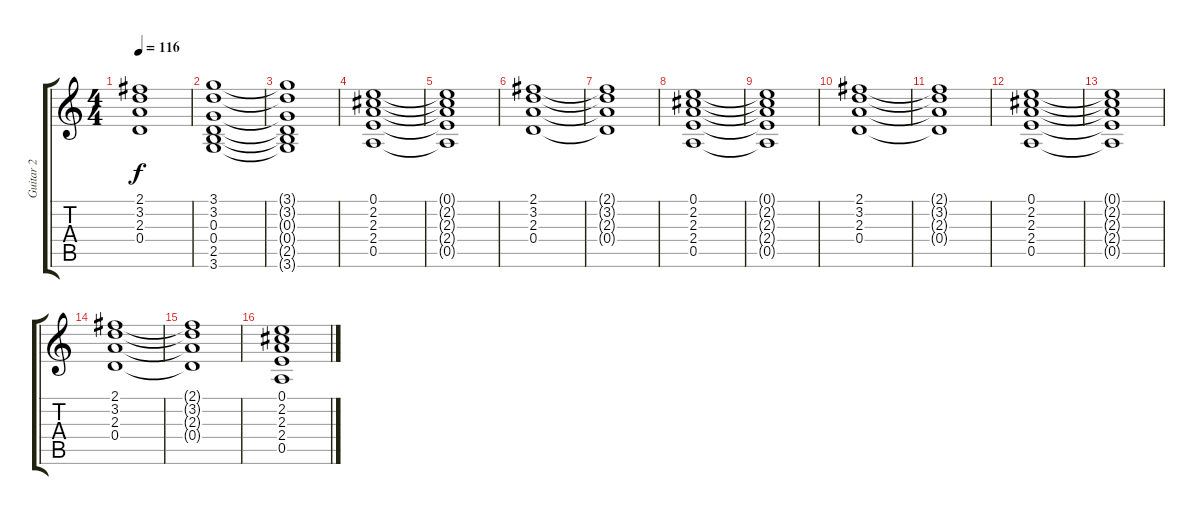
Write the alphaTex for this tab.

\track ("Guitar 2" "Guitar 2") {instrument distortionguitar}
\staff {score tabs}
\tuning (E4 B3 G3 D3 A2 E2) {hide}
\ts (4 4)
\tempo 116
\clef g2
\ks c
(2.1{t} 3.2{t} 2.3{t} 0.4{t}).1{dy f} |
(3.1 3.2 0.3 0.4 2.5 3.6).1 |
(3.1{t} 3.2{t} 0.3{t} 0.4{t} 2.5{t} 3.6{t}).1 |
(0.1 2.2 2.3 2.4 0.5).1 |
(0.1{t} 2.2{t} 2.3{t} 2.4{t} 0.5{t}).1 |
(2.1 3.2 2.3 0.4).1 |
(2.1{t} 3.2{t} 2.3{t} 0.4{t}).1 |
(0.1 2.2 2.3 2.4 0.5).1 |
(0.1{t} 2.2{t} 2.3{t} 2.4{t} 0.5{t}).1 |
(2.1 3.2 2.3 0.4).1 |
(2.1{t} 3.2{t} 2.3{t} 0.4{t}).1 |
(0.1 2.2 2.3 2.4 0.5).1 |
(0.1{t} 2.2{t} 2.3{t} 2.4{t} 0.5{t}).1 |
(2.1 3.2 2.3 0.4).1 |
(2.1{t} 3.2{t} 2.3{t} 0.4{t}).1 |
(0.1 2.2 2.3 2.4 0.5).1
